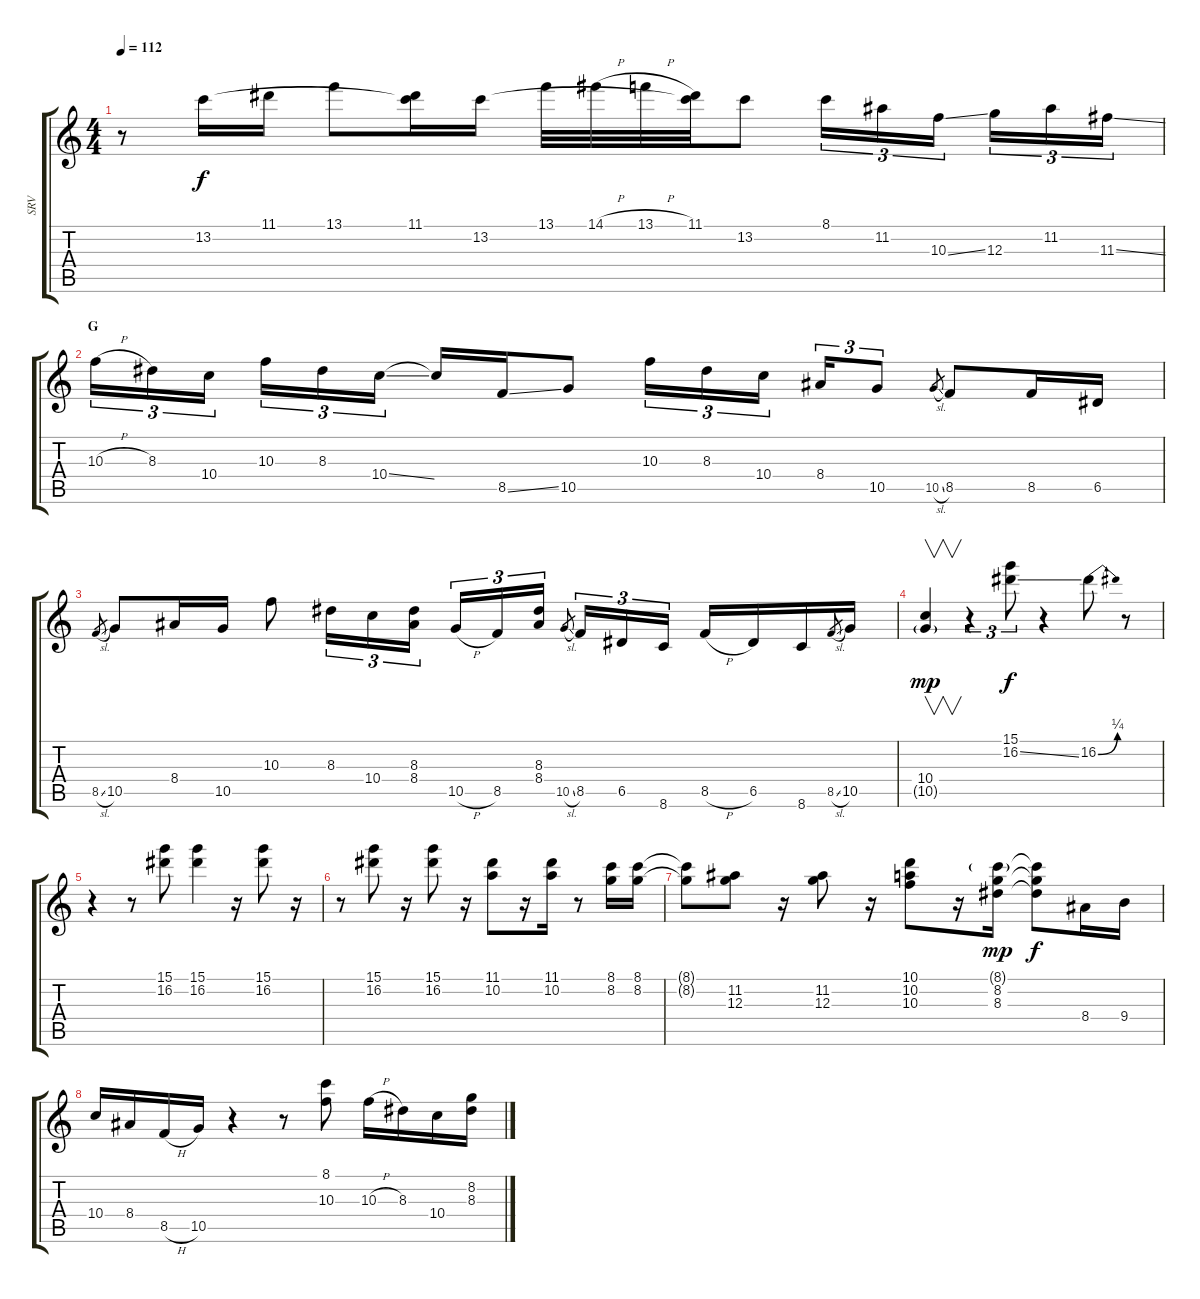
\track ("SRV" "SRV") {instrument electricbassfinger}
\staff {score tabs}
\tuning (E4 B3 G3 D3 A2 E2) {hide}
\ts (4 4)
\tempo 112
\clef g2
\ks c
r.8{dy f} 13.2.16 11.1.16 13.1.8 (11.1 13.2{t}).16 13.2.16 13.1.32 14.1{h}.32 13.1{h}.32 (11.1 13.2{t}).32 13.2.8 8.1.16{tu (3 2)} 11.2.16{tu (3 2)} 10.3{ss}.16{tu (3 2)} 12.3.16{tu (3 2)} 11.2.16{tu (3 2)} 11.3{ss}.16{tu (3 2)} |
\section ("" "G")
10.3{h}.16{tu (3 2)} 8.3.16{tu (3 2)} 10.4.16{tu (3 2)} 10.3.16{tu (3 2)} 8.3.16{tu (3 2)} 10.4{ss}.16{tu (3 2)} 10.4{t}.16 8.5{ss}.16 10.5.8 10.3.16{tu (3 2)} 8.3.16{tu (3 2)} 10.4.16{tu (3 2)} 8.4.16{tu (3 2)} 10.5.8{tu (3 2)} 10.5{sl}.8{gr} 8.5.8 8.5.16 6.5.16 |
8.5{sl}.8{gr} 10.5.8 8.4.16 10.5.16 10.3.8 8.3.16{tu (3 2)} 10.4.16{tu (3 2)} (8.3 8.4).16{tu (3 2)} 10.5{h}.16{tu (3 2)} 8.5.16{tu (3 2)} (8.3 8.4).16{tu (3 2)} 10.5{sl}.8{gr} 8.5.16{tu (3 2)} 6.5.16{tu (3 2)} 8.6.16{tu (3 2)} 8.5{h}.16 6.5.16 8.6.16 8.5{sl}.8{gr} 10.5.16 |
(10.4 10.5{g}).4{v dy mp} r.4{tu (3 2)} (15.1 16.2{ss}).8{tu (3 2) dy f} r.4 16.2{be (bend 0 0 60 1)}.8 r.8 |
r.4 r.8 (15.1 16.2).8 (15.1 16.2).4 r.16 (15.1 16.2).8 r.16 |
r.8 (15.1 16.2).8 r.16 (15.1 16.2).8 r.16 (11.1 10.2).8 r.16 (11.1 10.2).16 r.8 (8.1 8.2).16 (8.1 8.2).16 |
(8.1{t} 8.2{t}).8 (11.2 12.3).8 r.16 (11.2 12.3).8 r.16 (10.1 10.2 10.3).8 r.16 (8.1{g} 8.2 8.3).16{dy mp} (8.1{t} 8.2{t} 8.3{t}).8{dy f} 8.4.16 9.4.16 |
10.4.16 8.4.16 8.5{h}.16 10.5.16 r.4 r.8 (8.1 10.3).8 10.3{h}.16 8.3.16 10.4.16 (8.2 8.3).16
